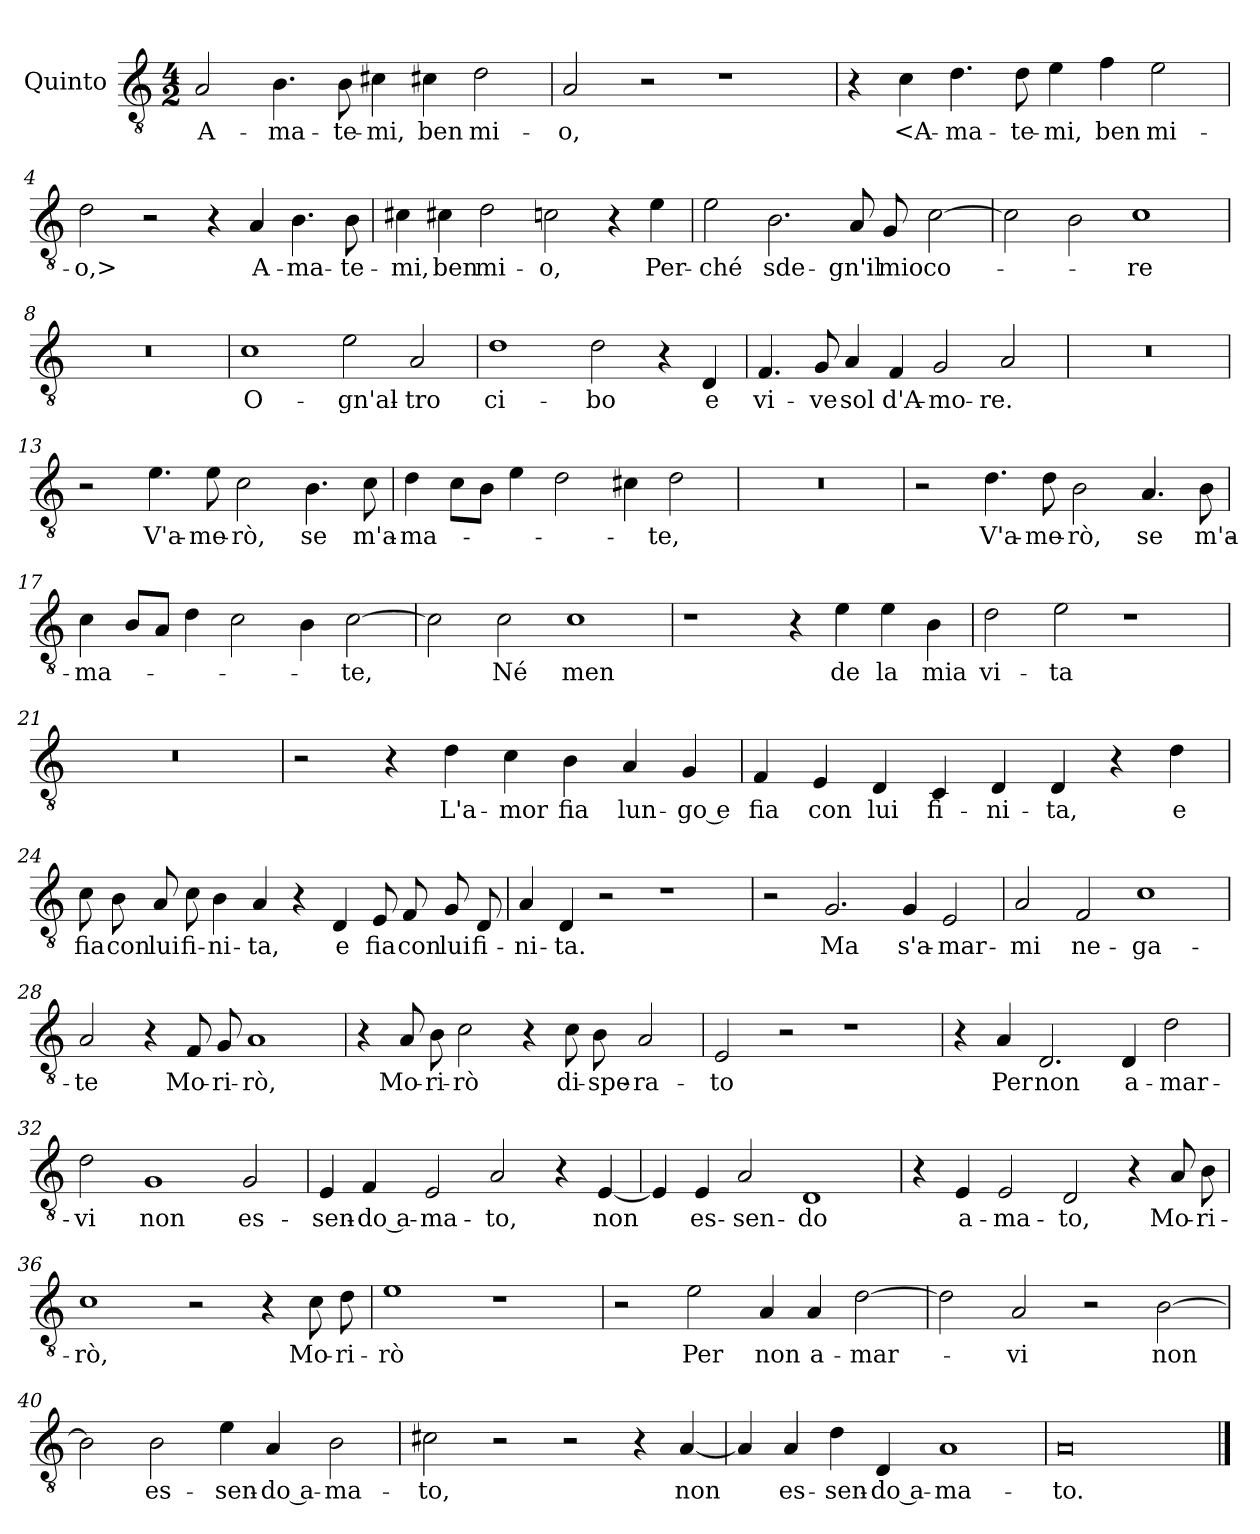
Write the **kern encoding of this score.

**kern	**text
*part1	*part1
*staff1	*staff1
*I"Quinto	*
*clefGv2	*
*k[]	*
*M4/2	*
=1	=1
2A	A-
4.B	-ma-
8B	-te-
4c#X	-mi,
4c#X	ben
2d	mi-
=2	=2
2A	-o,
2r	.
1r	.
=3	=3
4r	.
4c	<A-
4.d	-ma-
8d	-te-
4e	-mi,
4f	ben
2e	mi-
=4	=4
2d	-o,>
2r	.
4r	.
4A	A-
4.B	-ma-
8B	-te-
=5	=5
4c#X	-mi,
4c#X	ben
2d	mi-
2cn	-o,
4r	.
4e	Per-
=6	=6
2e	-ché
2.B	sde-
8A	-gn'il
8G	mio
[2c	co-
=7	=7
2c]	.
2B	.
1c	-re
=8	=8
0r	.
=9	=9
1c	O-
2e	-gn'al-
2A	-tro
=10	=10
1d	ci-
2d	-bo
4r	.
4D	e
=11	=11
4.F	vi-
8G	-ve
4A	sol
4F	d'A-
2G	-mo-
2A	-re.
=12	=12
0r	.
=13	=13
2r	.
4.e	V'a-
8e	-me-
2c	-rò,
4.B	se
8c	m'a-
=14	=14
4d	-ma-
8cL	.
8BJ	.
4e	.
2d	.
4c#X	.
2d	-te,
=15	=15
0r	.
=16	=16
2r	.
4.d	V'a-
8d	-me-
2B	-rò,
4.A	se
8B	m'a-
=17	=17
4c	-ma-
8BL	.
8AJ	.
4d	.
2c	.
4B	.
[2c	-te,
=18	=18
2c]	.
2c	Né
1c	men
=19	=19
1r	.
4r	.
4e	de
4e	la
4B	mia
=20	=20
2d	vi-
2e	-ta
1r	.
=21	=21
0r	.
=22	=22
2r	.
4r	.
4d	L'a-
4c	-mor
4B	fia
4A	lun-
4G	-go e
=23	=23
4F	fia
4E	con
4D	lui
4C	fi-
4D	-ni-
4D	-ta,
4r	.
4d	e
=24	=24
8c	fia
8B	con
8A	lui
8c	fi-
4B	-ni-
4A	-ta,
4r	.
4D	e
8E	fia
8F	con
8G	lui
8D	fi-
=25	=25
4A	-ni-
4D	-ta.
2r	.
1r	.
=26	=26
2r	.
2.G	Ma
4G	s'a-
2E	-mar-
=27	=27
2A	-mi
2F	ne-
1c	-ga-
=28	=28
2A	-te
4r	.
8F	Mo-
8G	-ri-
1A	-rò,
=29	=29
4r	.
8A	Mo-
8B	-ri-
2c	-rò
4r	.
8c	di-
8B	-spe-
2A	-ra-
=30	=30
2E	-to
2r	.
1r	.
=31	=31
4r	.
4A	Per
2.D	non
4D	a-
2d	-mar-
=32	=32
2d	-vi
1G	non
2G	es-
=33	=33
4E	-sen-
4F	-do a-
2E	-ma-
2A	-to,
4r	.
[4E	non
=34	=34
4E]	.
4E	es-
2A	-sen-
1D	-do
=35	=35
4r	.
4E	a-
2E	-ma-
2D	-to,
4r	.
8A	Mo-
8B	-ri-
=36	=36
1c	-rò,
2r	.
4r	.
8c	Mo-
8d	-ri-
=37	=37
1e	-rò
1r	.
=38	=38
2r	.
2e	Per
4A	non
4A	a-
[2d	-mar-
=39	=39
2d]	.
2A	-vi
2r	.
[2B	non
=40	=40
2B]	.
2B	es-
4e	-sen-
4A	-do a-
2B	-ma-
=41	=41
2c#X	-to,
2r	.
2r	.
4r	.
[4A	non
=42	=42
4A]	.
4A	es-
4d	-sen-
4D	-do a-
1A	-ma-
=43	=43
0A	-to.
==	==
*-	*-
